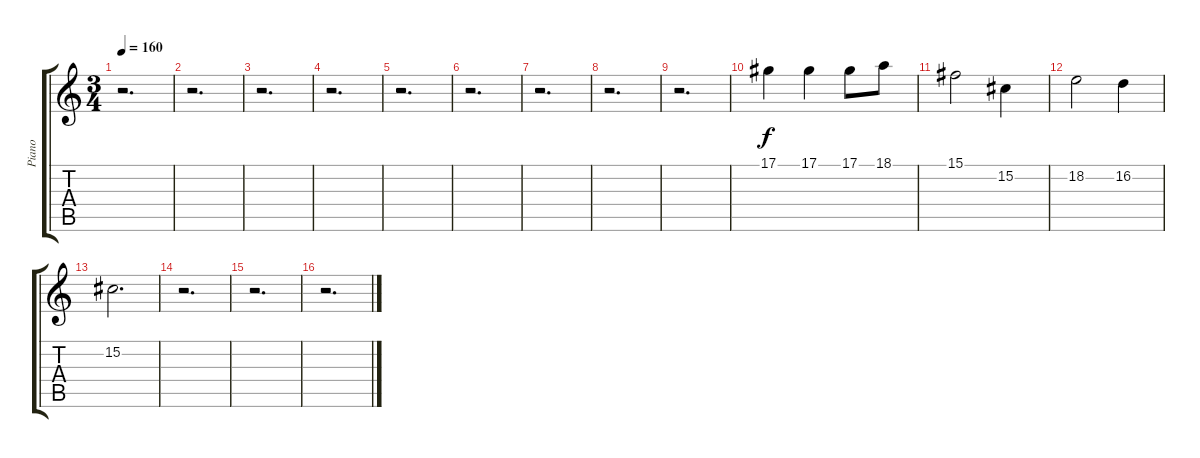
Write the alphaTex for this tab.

\track ("Piano" "Piano") {instrument brightacousticpiano}
\staff {score tabs}
\tuning (Eb4 Bb3 Gb3 Db3 Ab2 Db2) {hide}
\ts (3 4)
\tempo 160
\clef g2
\ks c
r.2{d dy f} |
r.2{d} |
r.2{d} |
r.2{d} |
r.2{d} |
r.2{d} |
r.2{d} |
r.2{d} |
r.2{d} |
17.1.4 17.1.4 17.1.8 18.1.8 |
15.1.2 15.2.4 |
18.2.2 16.2.4 |
15.2.2{d} |
r.2{d} |
r.2{d} |
r.2{d}
